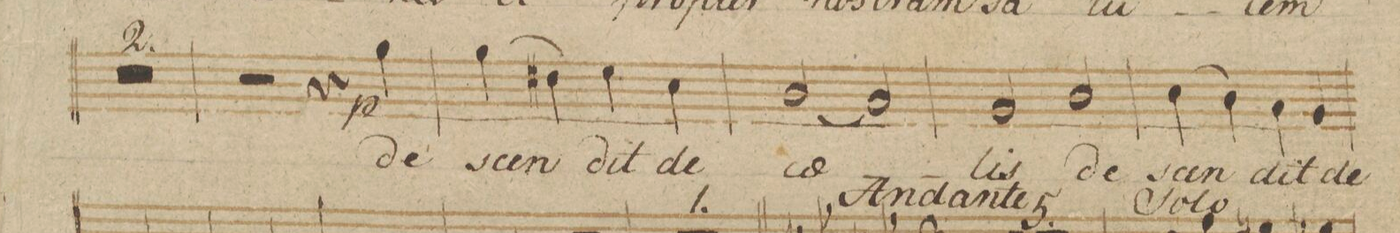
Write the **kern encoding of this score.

**kern	**text	**dynam
*I"Tenore.	*	*
*clefC4	*	*
*k[b-]	*	*
*met(c|)	*	*
*M2/2	*	*
0r	.	.
=65	=65	=65
=66	=66	=66
2r	.	.
4r	.	.
4f\	de-	p
=67	=67	=67
(4f\	-scen-	.
4c#X\)	.	.
4d\	-dit	.
4B-\	de	.
=68	=68	=68
(2A/	-cae-	.
2G/)	.	.
=69	=69	=69
2F/	-lis	.
2A/	de-	.
=70	=70	=70
(4B-\	-scen-	.
4A\)	.	.
4G\	-dit	.
4F/	de-	.
=71	=71	=71
*-	*-	*-
